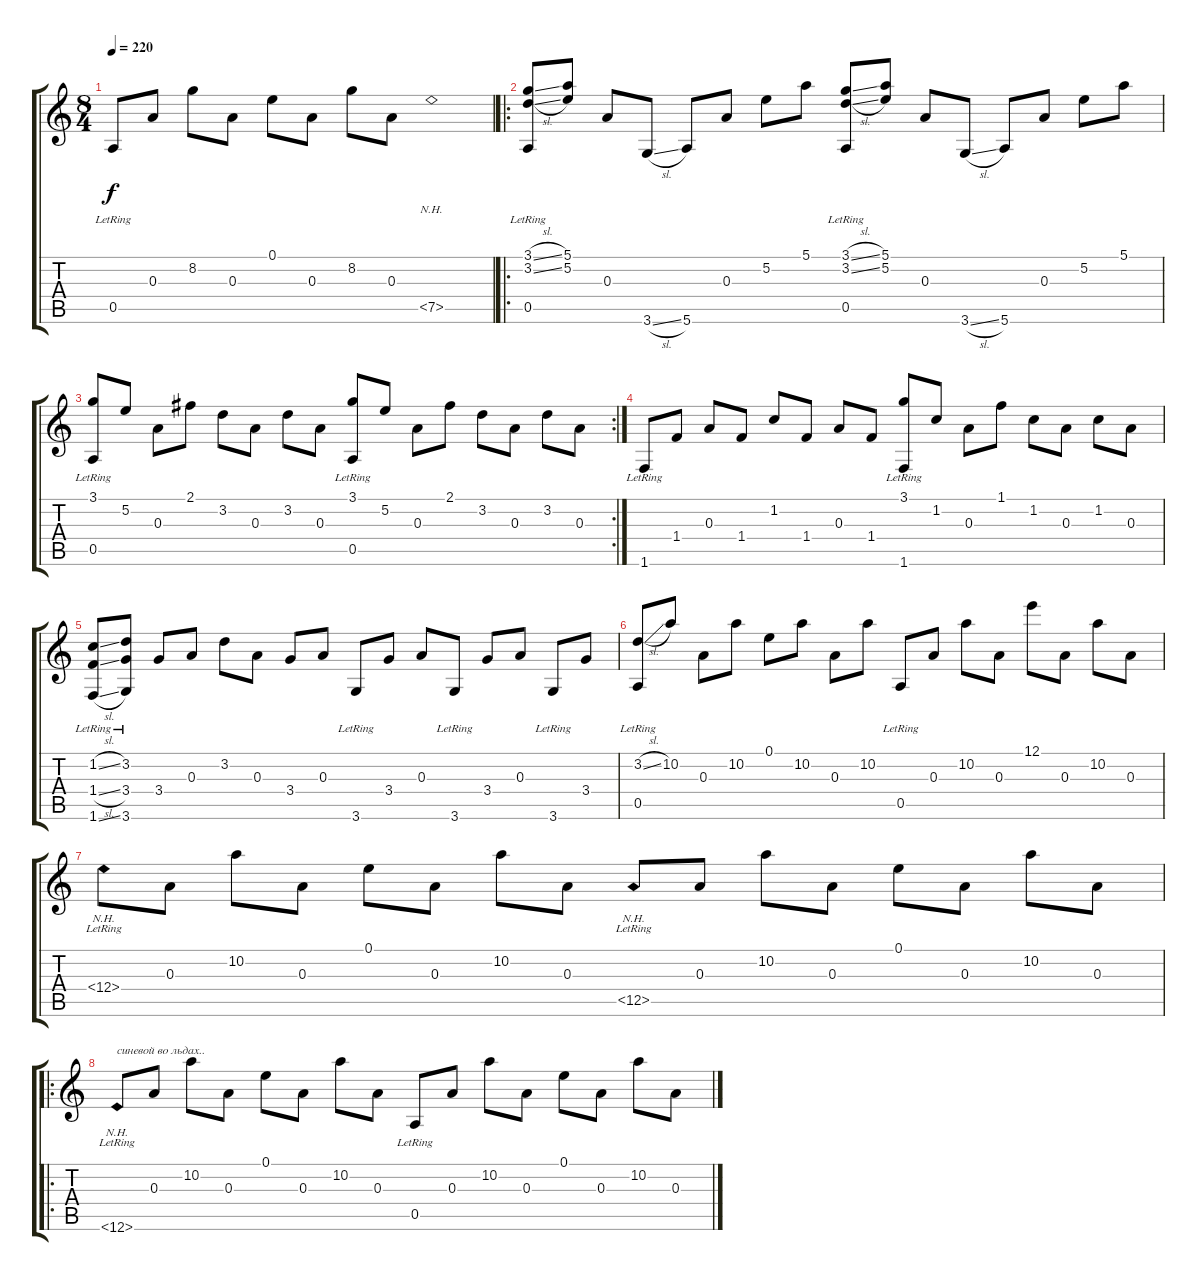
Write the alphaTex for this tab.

\track "" {instrument acousticguitarnylon}
\staff {score tabs}
\tuning (E4 B3 A3 E3 A2 E2) {hide}
\ts (8 4)
\tempo 220
\clef g2
\ks c
0.5{lr}.8{dy f} 0.3.8 8.2.8 0.3.8 0.1.8 0.3.8 8.2.8 0.3.8 7.5{nh}.1 |
\ro
(3.1{sl} 3.2{sl} 0.5{lr}).8 (5.1 5.2).8 0.3.8 3.6{sl}.8 5.6.8 0.3.8 5.2.8 5.1.8 (3.1{sl} 3.2{sl} 0.5{lr}).8 (5.1 5.2).8 0.3.8 3.6{sl}.8 5.6.8 0.3.8 5.2.8 5.1.8 |
\rc 2
(3.1 0.5{lr}).8 5.2.8 0.3.8 2.1.8 3.2.8 0.3.8 3.2.8 0.3.8 (3.1 0.5{lr}).8 5.2.8 0.3.8 2.1.8 3.2.8 0.3.8 3.2.8 0.3.8 |
1.6{lr}.8 1.4.8 0.3.8 1.4.8 1.2.8 1.4.8 0.3.8 1.4.8 (3.1 1.6{lr}).8 1.2.8 0.3.8 1.1.8 1.2.8 0.3.8 1.2.8 0.3.8 |
(1.2{sl} 1.4{sl} 1.6{sl lr}).8 (3.2 3.4 3.6{lr}).8 3.4.8 0.3.8 3.2.8 0.3.8 3.4.8 0.3.8 3.6{lr}.8 3.4.8 0.3.8 3.6{lr}.8 3.4.8 0.3.8 3.6{lr}.8 3.4.8 |
(3.2{sl} 0.5{lr}).8 10.2.8 0.3.8 10.2.8 0.1.8 10.2.8 0.3.8 10.2.8 0.5{lr}.8 0.3.8 10.2.8 0.3.8 12.1.8 0.3.8 10.2.8 0.3.8 |
12.4{nh lr}.8 0.3.8 10.2.8 0.3.8 0.1.8 0.3.8 10.2.8 0.3.8 12.5{nh lr}.8 0.3.8 10.2.8 0.3.8 0.1.8 0.3.8 10.2.8 0.3.8 |
\ro
12.6{nh lr}.8{txt "синевой во льдах.."} 0.3.8 10.2.8 0.3.8 0.1.8 0.3.8 10.2.8 0.3.8 0.5{lr}.8 0.3.8 10.2.8 0.3.8 0.1.8 0.3.8 10.2.8 0.3.8
